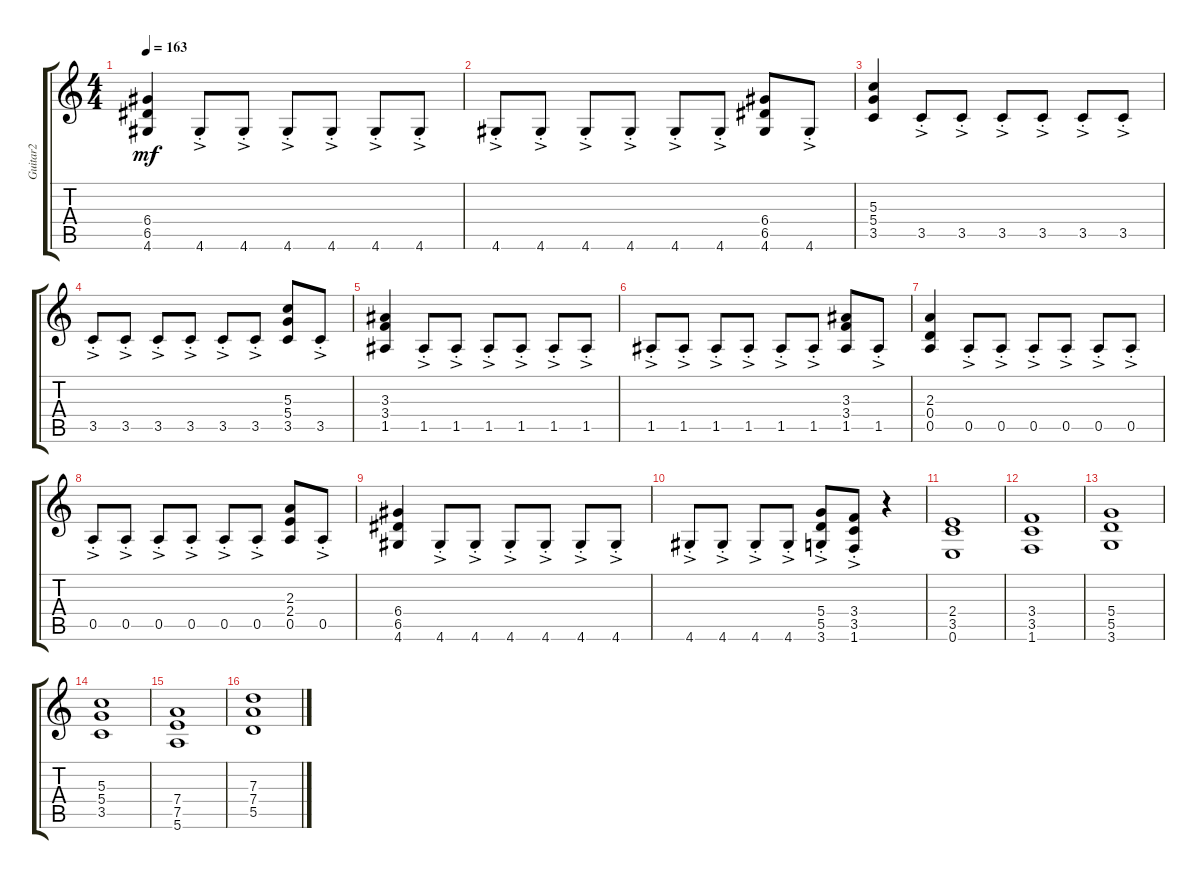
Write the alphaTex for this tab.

\track ("Guitar2" "Guitar2") {instrument electricguitarclean}
\staff {score tabs}
\tuning (E4 B3 G3 D3 A2 E2) {hide}
\ts (4 4)
\tempo 163
\clef g2
\ks c
(6.4 6.5 4.6).4{dy mf} 4.6{ac st}.8 4.6{ac st}.8 4.6{ac st}.8 4.6{ac st}.8 4.6{ac st}.8 4.6{ac st}.8 |
4.6{ac st}.8 4.6{ac st}.8 4.6{ac st}.8 4.6{ac st}.8 4.6{ac st}.8 4.6{ac st}.8 (6.4 6.5 4.6).8 4.6{ac st}.8 |
(5.3 5.4 3.5).4 3.5{ac st}.8 3.5{ac st}.8 3.5{ac st}.8 3.5{ac st}.8 3.5{ac st}.8 3.5{ac st}.8 |
3.5{ac st}.8 3.5{ac st}.8 3.5{ac st}.8 3.5{ac st}.8 3.5{ac st}.8 3.5{ac st}.8 (5.3 5.4 3.5).8 3.5{ac st}.8 |
(3.3 3.4 1.5).4 1.5{ac st}.8 1.5{ac st}.8 1.5{ac st}.8 1.5{ac st}.8 1.5{ac st}.8 1.5{ac st}.8 |
1.5{ac st}.8 1.5{ac st}.8 1.5{ac st}.8 1.5{ac st}.8 1.5{ac st}.8 1.5{ac st}.8 (3.3 3.4 1.5).8 1.5{ac st}.8 |
(2.3 0.4 0.5).4 0.5{ac st}.8 0.5{ac st}.8 0.5{ac st}.8 0.5{ac st}.8 0.5{ac st}.8 0.5{ac st}.8 |
0.5{ac st}.8 0.5{ac st}.8 0.5{ac st}.8 0.5{ac st}.8 0.5{ac st}.8 0.5{ac st}.8 (2.3 2.4 0.5).8 0.5{ac st}.8 |
(6.4 6.5 4.6).4 4.6{ac st}.8 4.6{ac st}.8 4.6{ac st}.8 4.6{ac st}.8 4.6{ac st}.8 4.6{ac st}.8 |
4.6{ac st}.8 4.6{ac st}.8 4.6{ac st}.8 4.6{ac st}.8 (5.4 5.5 3.6{ac st}).8 (3.4 3.5 1.6{ac st}).8 r.4 |
(2.4 3.5 0.6).1 |
(3.4 3.5 1.6).1 |
(5.4 5.5 3.6).1 |
(5.3 5.4 3.5).1 |
(7.4 7.5 5.6).1 |
(7.3 7.4 5.5).1
